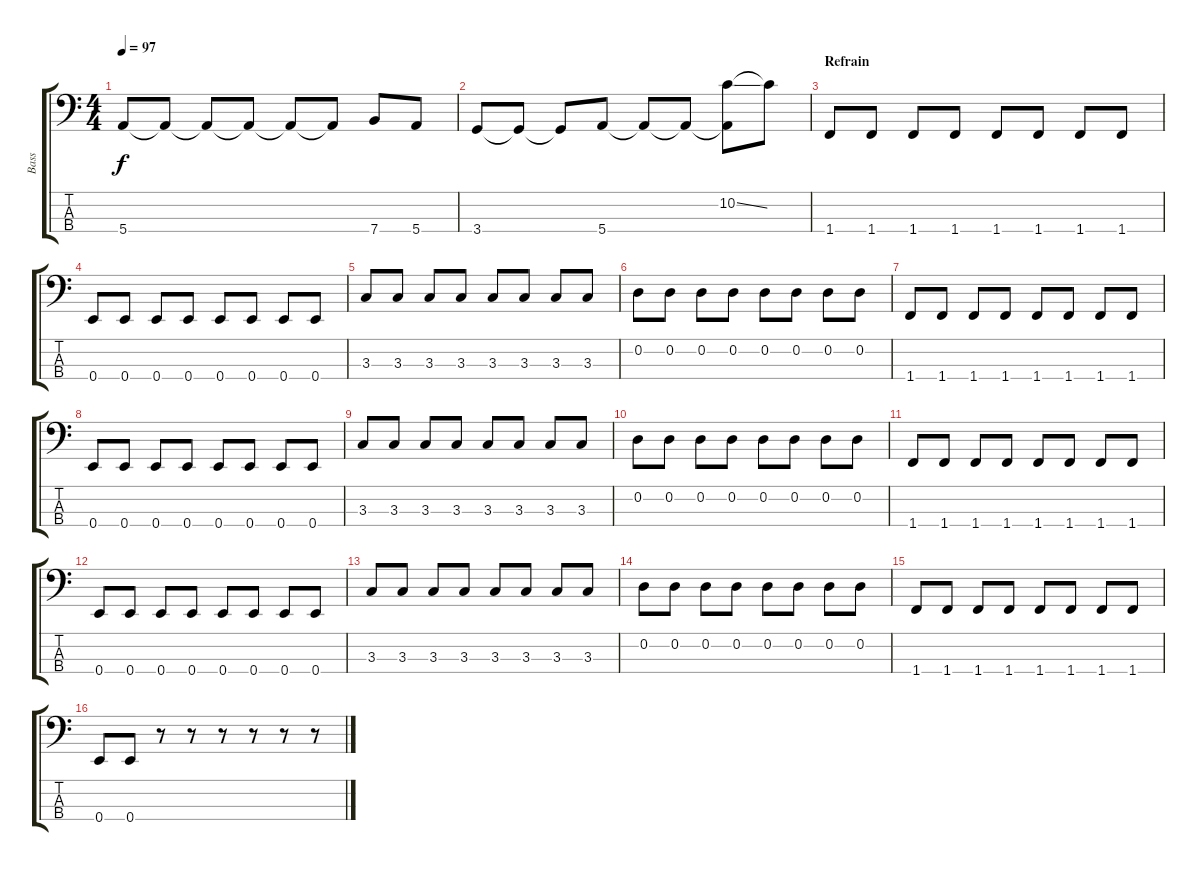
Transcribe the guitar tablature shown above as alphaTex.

\track ("Bass" "Bass") {instrument electricbassfinger}
\staff {score tabs}
\tuning (G2 D2 A1 E1) {hide}
\ts (4 4)
\tempo 97
\clef f4
\ks c
5.4.8{dy f} 5.4{t}.8 5.4{t}.8 5.4{t}.8 5.4{t}.8 5.4{t}.8 7.4.8 5.4.8 |
3.4.8 3.4{t}.8 3.4{t}.8 5.4.8 5.4{t}.8 5.4{t}.8 (10.2{ss} 5.4{t}).8 10.2{t}.8 |
\section ("" "Refrain")
1.4.8 1.4.8 1.4.8 1.4.8 1.4.8 1.4.8 1.4.8 1.4.8 |
0.4.8 0.4.8 0.4.8 0.4.8 0.4.8 0.4.8 0.4.8 0.4.8 |
3.3.8 3.3.8 3.3.8 3.3.8 3.3.8 3.3.8 3.3.8 3.3.8 |
0.2.8 0.2.8 0.2.8 0.2.8 0.2.8 0.2.8 0.2.8 0.2.8 |
1.4.8 1.4.8 1.4.8 1.4.8 1.4.8 1.4.8 1.4.8 1.4.8 |
0.4.8 0.4.8 0.4.8 0.4.8 0.4.8 0.4.8 0.4.8 0.4.8 |
3.3.8 3.3.8 3.3.8 3.3.8 3.3.8 3.3.8 3.3.8 3.3.8 |
0.2.8 0.2.8 0.2.8 0.2.8 0.2.8 0.2.8 0.2.8 0.2.8 |
1.4.8 1.4.8 1.4.8 1.4.8 1.4.8 1.4.8 1.4.8 1.4.8 |
0.4.8 0.4.8 0.4.8 0.4.8 0.4.8 0.4.8 0.4.8 0.4.8 |
3.3.8 3.3.8 3.3.8 3.3.8 3.3.8 3.3.8 3.3.8 3.3.8 |
0.2.8 0.2.8 0.2.8 0.2.8 0.2.8 0.2.8 0.2.8 0.2.8 |
1.4.8 1.4.8 1.4.8 1.4.8 1.4.8 1.4.8 1.4.8 1.4.8 |
0.4.8 0.4.8 r.8 r.8 r.8 r.8 r.8 r.8
